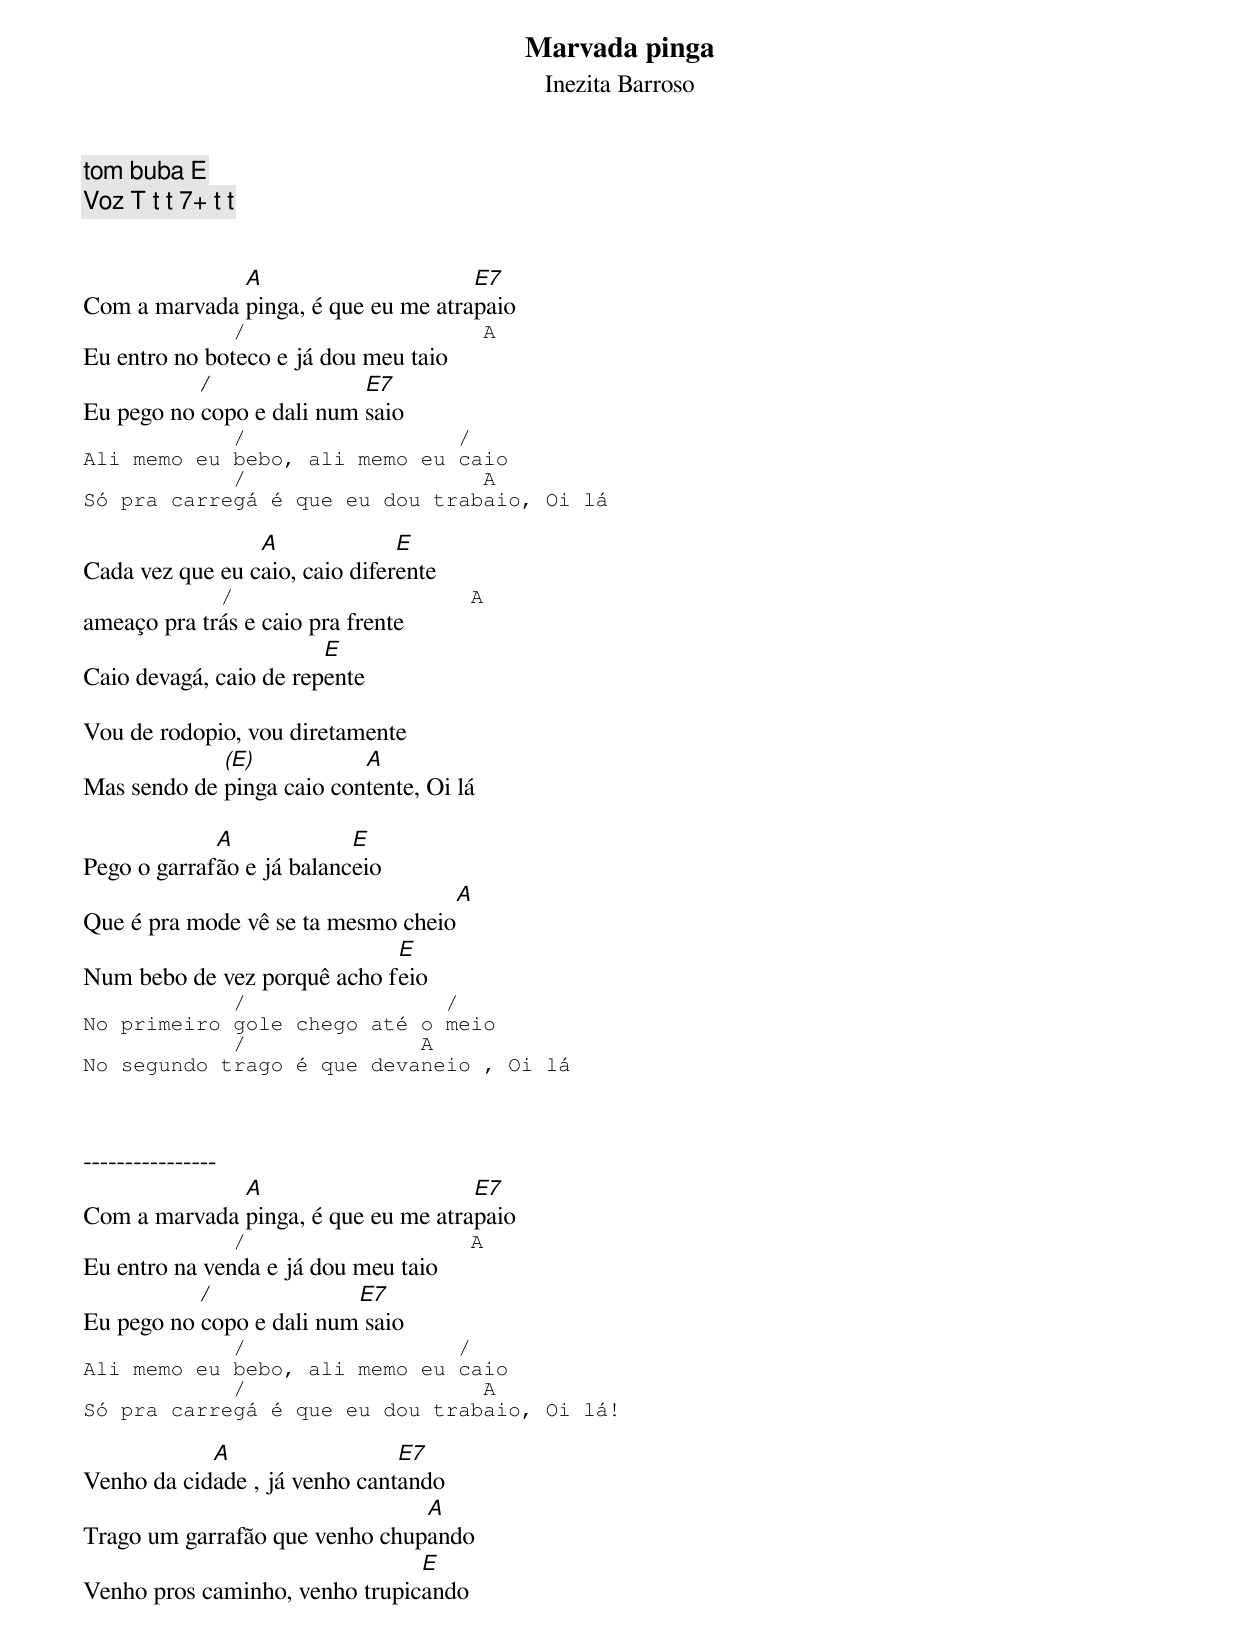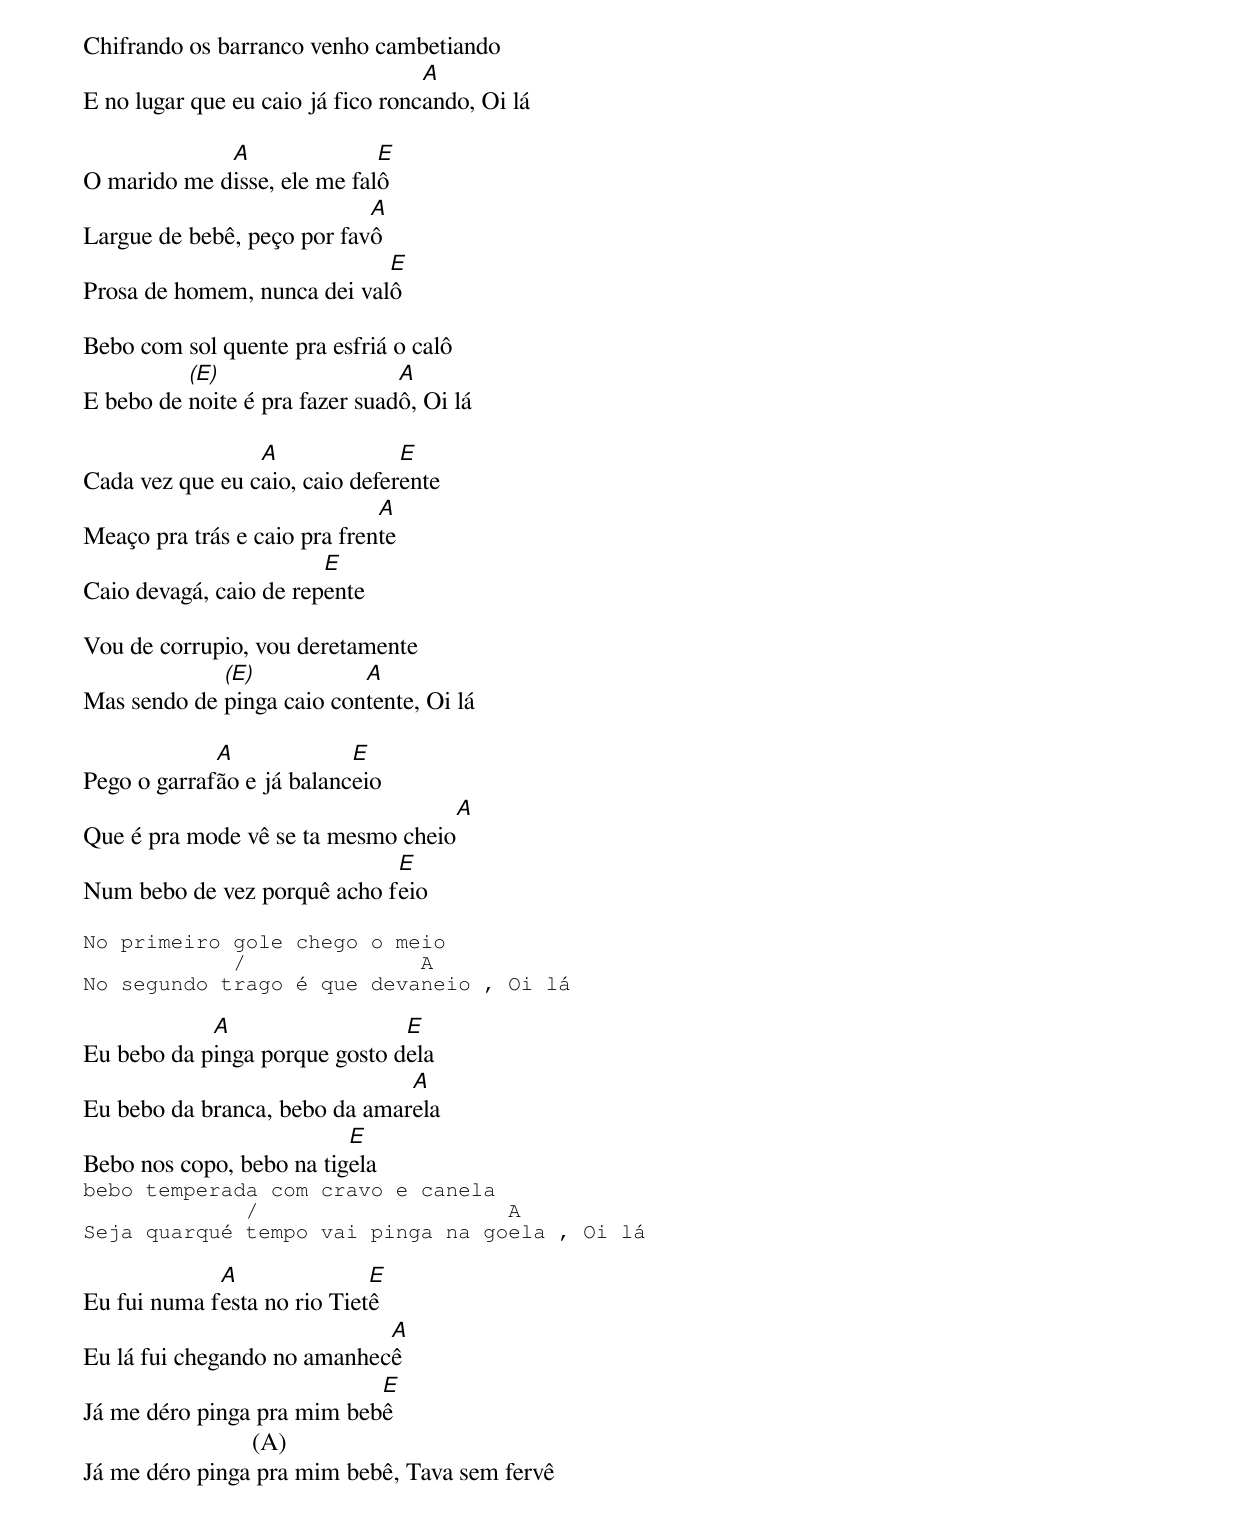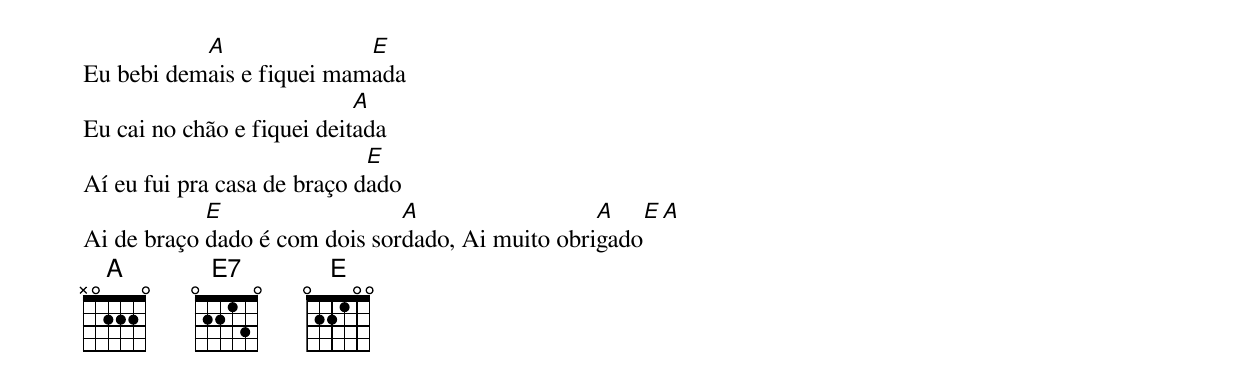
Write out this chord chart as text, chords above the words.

Marvada pinga
Inezita Barroso

tom buba E
Voz T t t 7+ t t


              A                      E7
Com a marvada pinga, é que eu me atrapaio
            /                   A
Eu entro no boteco e já dou meu taio
           /               E7
Eu pego no copo e dali num saio
            /                 /
Ali memo eu bebo, ali memo eu caio
            /                   A
Só pra carregá é que eu dou trabaio, Oi lá

                 A              E
Cada vez que eu caio, caio diferente
           /                   A
ameaço pra trás e caio pra frente
                        E
Caio devagá, caio de repente

Vou de rodopio, vou diretamente
             (E)           A
Mas sendo de pinga caio contente, Oi lá

             A             E
Pego o garrafão e já balanceio
                                   A
Que é pra mode vê se ta mesmo cheio
                             E
Num bebo de vez porquê acho feio
            /                /
No primeiro gole chego até o meio
            /              A
No segundo trago é que devaneio , Oi lá



----------------
              A                      E7
Com a marvada pinga, é que eu me atrapaio
            /                  A
Eu entro na venda e já dou meu taio
           /              E7
Eu pego no copo e dali num saio
            /                 /
Ali memo eu bebo, ali memo eu caio
            /                   A
Só pra carregá é que eu dou trabaio, Oi lá!

            A                  E7
Venho da cidade , já venho cantando
                                A
Trago um garrafão que venho chupando
                                E
Venho pros caminho, venho trupicando

Chifrando os barranco venho cambetiando
                                   A
E no lugar que eu caio já fico roncando, Oi lá

             A               E
O marido me disse, ele me falô
                            A
Largue de bebê, peço por favô
                             E
Prosa de homem, nunca dei valô

Bebo com sol quente pra esfriá o calô
          (E)                   A
E bebo de noite é pra fazer suadô, Oi lá

                 A              E
Cada vez que eu caio, caio deferente
                              A
Meaço pra trás e caio pra frente
                        E
Caio devagá, caio de repente

Vou de corrupio, vou deretamente
             (E)           A
Mas sendo de pinga caio contente, Oi lá

             A             E
Pego o garrafão e já balanceio
                                   A
Que é pra mode vê se ta mesmo cheio
                             E
Num bebo de vez porquê acho feio

No primeiro gole chego o meio
            /              A
No segundo trago é que devaneio , Oi lá

            A                  E
Eu bebo da pinga porque gosto dela
                               A
Eu bebo da branca, bebo da amarela
                          E
Bebo nos copo, bebo na tigela
bebo temperada com cravo e canela
             /                    A
Seja quarqué tempo vai pinga na goela , Oi lá

             A               E
Eu fui numa festa no rio Tietê
                             A
Eu lá fui chegando no amanhecê
                            E
Já me déro pinga pra mim bebê
                           (A)
Já me déro pinga pra mim bebê, Tava sem fervê

           A               E
Eu bebi demais e fiquei mamada
                            A
Eu cai no chão e fiquei deitada
                             E
Aí eu fui pra casa de braço dado
            E                  A                  A    E A
Ai de braço dado é com dois sordado, Ai muito obrigado
